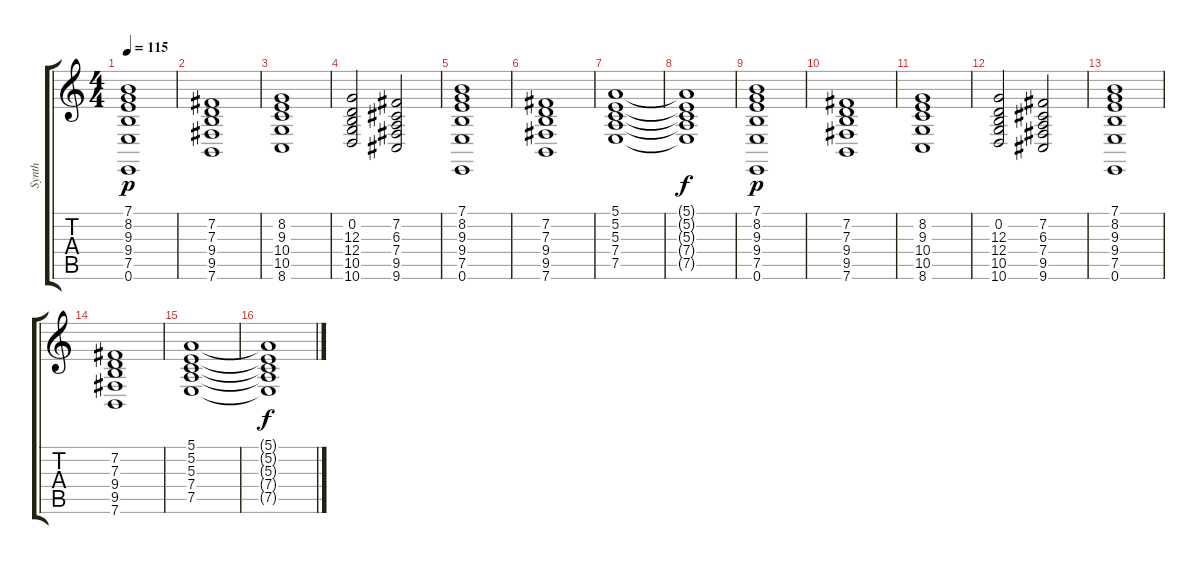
\track ("Synth" "Synth") {instrument stringensemble1}
\staff {score tabs}
\tuning (E4 B3 G3 D3 A2 E2) {hide}
\ts (4 4)
\tempo 115
\clef g2
\ks c
(7.1 8.2 9.3 9.4 7.5 0.6).1{dy p} |
(7.2 7.3 9.4 9.5 7.6).1 |
(8.2 9.3 10.4 10.5 8.6).1 |
(0.2 12.3 12.4 10.5 10.6).2 (7.2 6.3 7.4 9.5 9.6).2 |
(7.1 8.2 9.3 9.4 7.5 0.6).1 |
(7.2 7.3 9.4 9.5 7.6).1 |
(5.1 5.2 5.3 7.4 7.5).1 |
(5.1{t} 5.2{t} 5.3{t} 7.4{t} 7.5{t}).1{dy f} |
(7.1 8.2 9.3 9.4 7.5 0.6).1{dy p} |
(7.2 7.3 9.4 9.5 7.6).1 |
(8.2 9.3 10.4 10.5 8.6).1 |
(0.2 12.3 12.4 10.5 10.6).2 (7.2 6.3 7.4 9.5 9.6).2 |
(7.1 8.2 9.3 9.4 7.5 0.6).1 |
(7.2 7.3 9.4 9.5 7.6).1 |
(5.1 5.2 5.3 7.4 7.5).1 |
(5.1{t} 5.2{t} 5.3{t} 7.4{t} 7.5{t}).1{dy f}
